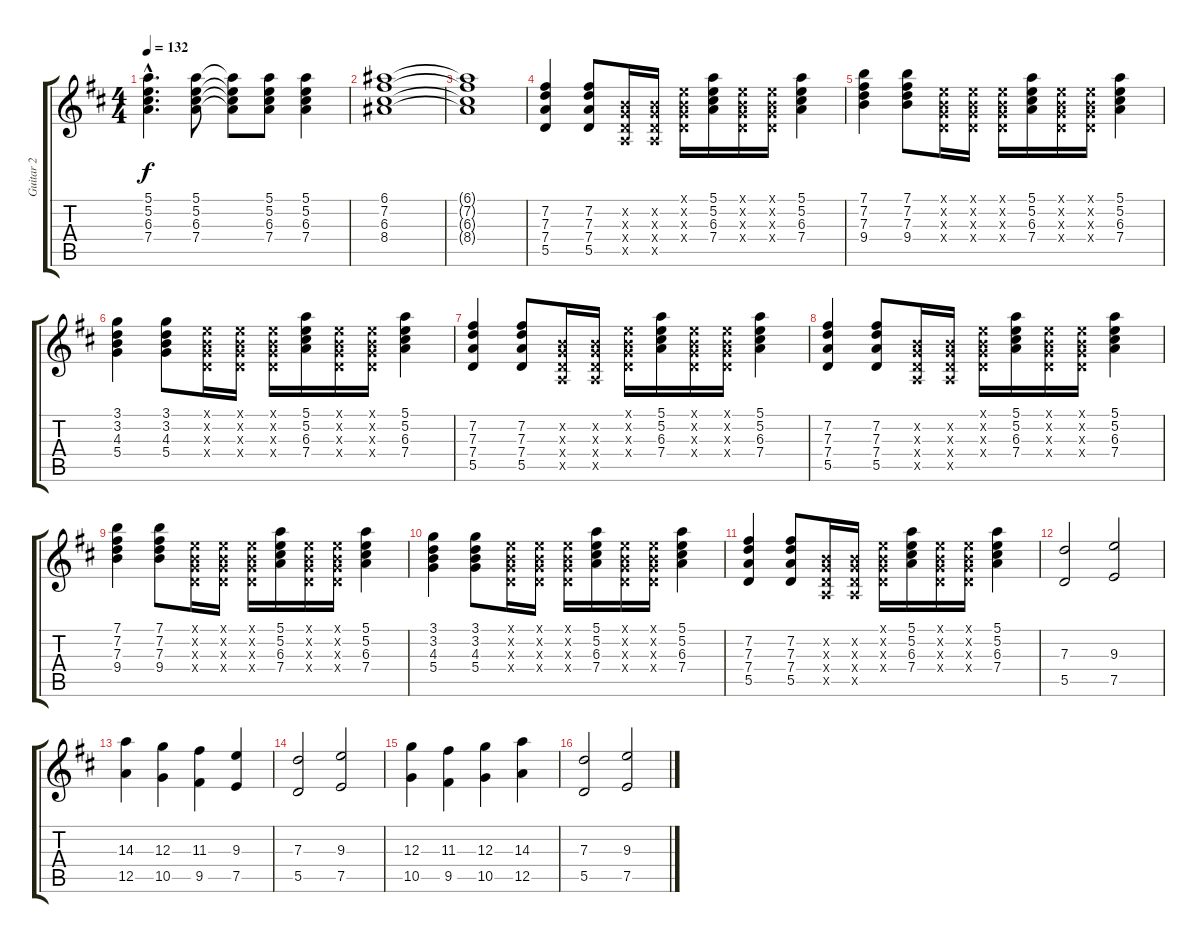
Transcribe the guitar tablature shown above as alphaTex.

\track ("Guitar 2" "Guitar 2") {instrument distortionguitar}
\staff {score tabs}
\tuning (E4 B3 G3 D3 A2 E2) {hide}
\ts (4 4)
\tempo 132
\clef g2
\ks d
(5.1{hac} 5.2{hac} 6.3{hac} 7.4{hac}).4{d dy f} (5.1 5.2 6.3 7.4).8 (5.1{t} 5.2{t} 6.3{t} 7.4{t}).8 (5.1 5.2 6.3 7.4).8 (5.1 5.2 6.3 7.4).4 |
(6.1 7.2 6.3 8.4).1 |
(6.1{t} 7.2{t} 6.3{t} 8.4{t}).1 |
(7.2 7.3 7.4 5.5).4 (7.2 7.3 7.4 5.5).8 (0.2{x} 0.3{x} 0.4{x} 0.5{x}).16 (0.2{x} 0.3{x} 0.4{x} 0.5{x}).16 (0.1{x} 0.2{x} 0.3{x} 0.4{x}).16 (5.1 5.2 6.3 7.4).16 (0.1{x} 0.2{x} 0.3{x} 0.4{x}).16 (0.1{x} 0.2{x} 0.3{x} 0.4{x}).16 (5.1 5.2 6.3 7.4).4 |
(7.1 7.2 7.3 9.4).4 (7.1 7.2 7.3 9.4).8 (0.1{x} 0.2{x} 0.3{x} 0.4{x}).16 (0.1{x} 0.2{x} 0.3{x} 0.4{x}).16 (0.1{x} 0.2{x} 0.3{x} 0.4{x}).16 (5.1 5.2 6.3 7.4).16 (0.1{x} 0.2{x} 0.3{x} 0.4{x}).16 (0.1{x} 0.2{x} 0.3{x} 0.4{x}).16 (5.1 5.2 6.3 7.4).4 |
(3.1 3.2 4.3 5.4).4 (3.1 3.2 4.3 5.4).8 (0.1{x} 0.2{x} 0.3{x} 0.4{x}).16 (0.1{x} 0.2{x} 0.3{x} 0.4{x}).16 (0.1{x} 0.2{x} 0.3{x} 0.4{x}).16 (5.1 5.2 6.3 7.4).16 (0.1{x} 0.2{x} 0.3{x} 0.4{x}).16 (0.1{x} 0.2{x} 0.3{x} 0.4{x}).16 (5.1 5.2 6.3 7.4).4 |
(7.2 7.3 7.4 5.5).4 (7.2 7.3 7.4 5.5).8 (0.2{x} 0.3{x} 0.4{x} 0.5{x}).16 (0.2{x} 0.3{x} 0.4{x} 0.5{x}).16 (0.1{x} 0.2{x} 0.3{x} 0.4{x}).16 (5.1 5.2 6.3 7.4).16 (0.1{x} 0.2{x} 0.3{x} 0.4{x}).16 (0.1{x} 0.2{x} 0.3{x} 0.4{x}).16 (5.1 5.2 6.3 7.4).4 |
(7.2 7.3 7.4 5.5).4 (7.2 7.3 7.4 5.5).8 (0.2{x} 0.3{x} 0.4{x} 0.5{x}).16 (0.2{x} 0.3{x} 0.4{x} 0.5{x}).16 (0.1{x} 0.2{x} 0.3{x} 0.4{x}).16 (5.1 5.2 6.3 7.4).16 (0.1{x} 0.2{x} 0.3{x} 0.4{x}).16 (0.1{x} 0.2{x} 0.3{x} 0.4{x}).16 (5.1 5.2 6.3 7.4).4 |
(7.1 7.2 7.3 9.4).4 (7.1 7.2 7.3 9.4).8 (0.1{x} 0.2{x} 0.3{x} 0.4{x}).16 (0.1{x} 0.2{x} 0.3{x} 0.4{x}).16 (0.1{x} 0.2{x} 0.3{x} 0.4{x}).16 (5.1 5.2 6.3 7.4).16 (0.1{x} 0.2{x} 0.3{x} 0.4{x}).16 (0.1{x} 0.2{x} 0.3{x} 0.4{x}).16 (5.1 5.2 6.3 7.4).4 |
(3.1 3.2 4.3 5.4).4 (3.1 3.2 4.3 5.4).8 (0.1{x} 0.2{x} 0.3{x} 0.4{x}).16 (0.1{x} 0.2{x} 0.3{x} 0.4{x}).16 (0.1{x} 0.2{x} 0.3{x} 0.4{x}).16 (5.1 5.2 6.3 7.4).16 (0.1{x} 0.2{x} 0.3{x} 0.4{x}).16 (0.1{x} 0.2{x} 0.3{x} 0.4{x}).16 (5.1 5.2 6.3 7.4).4 |
(7.2 7.3 7.4 5.5).4 (7.2 7.3 7.4 5.5).8 (0.2{x} 0.3{x} 0.4{x} 0.5{x}).16 (0.2{x} 0.3{x} 0.4{x} 0.5{x}).16 (0.1{x} 0.2{x} 0.3{x} 0.4{x}).16 (5.1 5.2 6.3 7.4).16 (0.1{x} 0.2{x} 0.3{x} 0.4{x}).16 (0.1{x} 0.2{x} 0.3{x} 0.4{x}).16 (5.1 5.2 6.3 7.4).4 |
(7.3 5.5).2 (9.3 7.5).2 |
(14.3 12.5).4 (12.3 10.5).4 (11.3 9.5).4 (9.3 7.5).4 |
(7.3 5.5).2 (9.3 7.5).2 |
(12.3 10.5).4 (11.3 9.5).4 (12.3 10.5).4 (14.3 12.5).4 |
(7.3 5.5).2 (9.3 7.5).2
